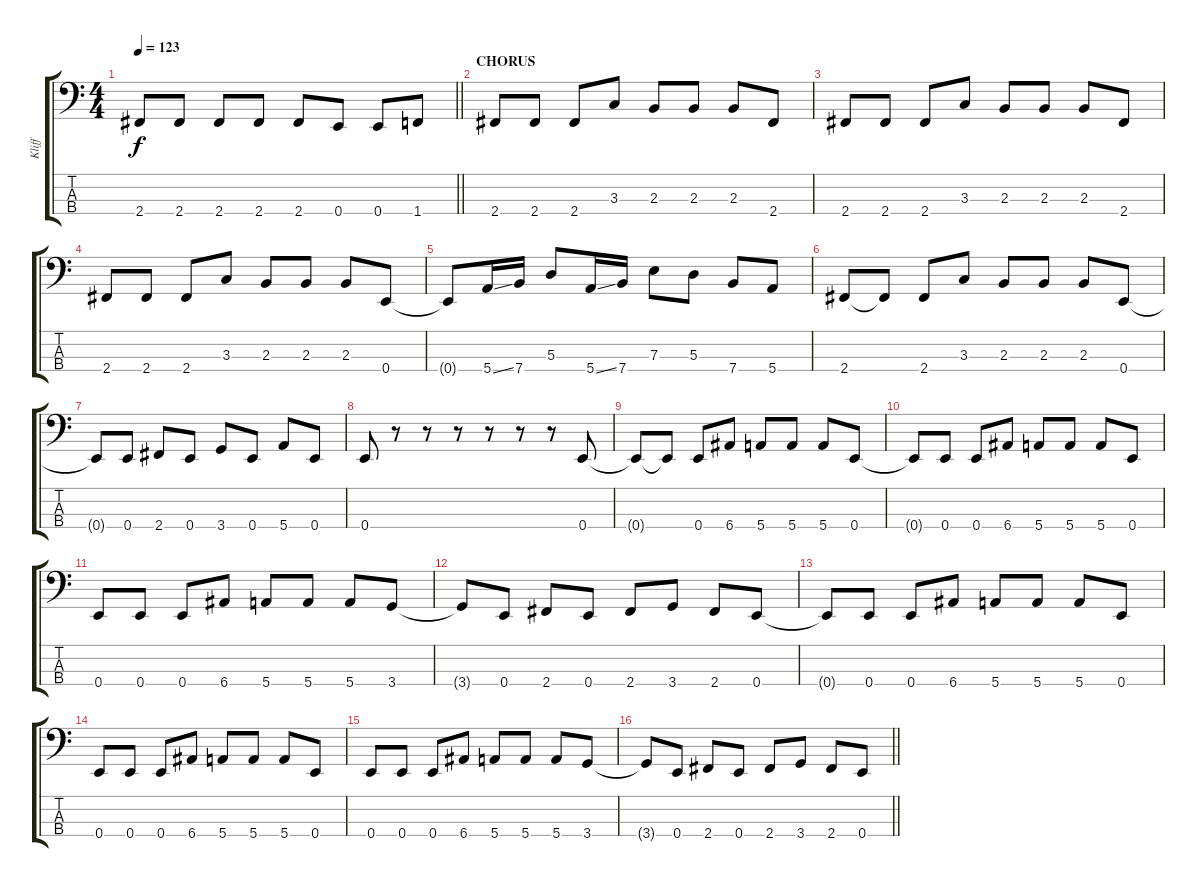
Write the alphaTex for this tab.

\track ("Kliff" "Kliff") {instrument electricbasspick}
\staff {score tabs}
\tuning (G2 D2 A1 E1) {hide}
\ts (4 4)
\tempo 123
\clef f4
\barLineRight lightlight
\ks c
2.4{t}.8{dy f} 2.4.8 2.4.8 2.4.8 2.4.8 0.4.8 0.4.8 1.4.8 |
\section ("" "CHORUS")
2.4.8 2.4.8 2.4.8 3.3.8 2.3.8 2.3.8 2.3.8 2.4.8 |
2.4.8 2.4.8 2.4.8 3.3.8 2.3.8 2.3.8 2.3.8 2.4.8 |
2.4.8 2.4.8 2.4.8 3.3.8 2.3.8 2.3.8 2.3.8 0.4.8 |
0.4{t}.8 5.4{ss}.16 7.4.16 5.3.8 5.4{ss}.16 7.4.16 7.3.8 5.3.8 7.4.8 5.4.8 |
2.4.8 2.4{t}.8 2.4.8 3.3.8 2.3.8 2.3.8 2.3.8 0.4.8 |
0.4{t}.8 0.4.8 2.4.8 0.4.8 3.4.8 0.4.8 5.4.8 0.4.8 |
0.4.8 r.8 r.8 r.8 r.8 r.8 r.8 0.4.8 |
0.4{t}.8 0.4{t}.8 0.4.8 6.4.8 5.4.8 5.4.8 5.4.8 0.4.8 |
0.4{t}.8 0.4.8 0.4.8 6.4.8 5.4.8 5.4.8 5.4.8 0.4.8 |
0.4.8 0.4.8 0.4.8 6.4.8 5.4.8 5.4.8 5.4.8 3.4.8 |
3.4{t}.8 0.4.8 2.4.8 0.4.8 2.4.8 3.4.8 2.4.8 0.4.8 |
0.4{t}.8 0.4.8 0.4.8 6.4.8 5.4.8 5.4.8 5.4.8 0.4.8 |
0.4.8 0.4.8 0.4.8 6.4.8 5.4.8 5.4.8 5.4.8 0.4.8 |
0.4.8 0.4.8 0.4.8 6.4.8 5.4.8 5.4.8 5.4.8 3.4.8 |
\barLineRight lightlight
3.4{t}.8 0.4.8 2.4.8 0.4.8 2.4.8 3.4.8 2.4.8 0.4.8
